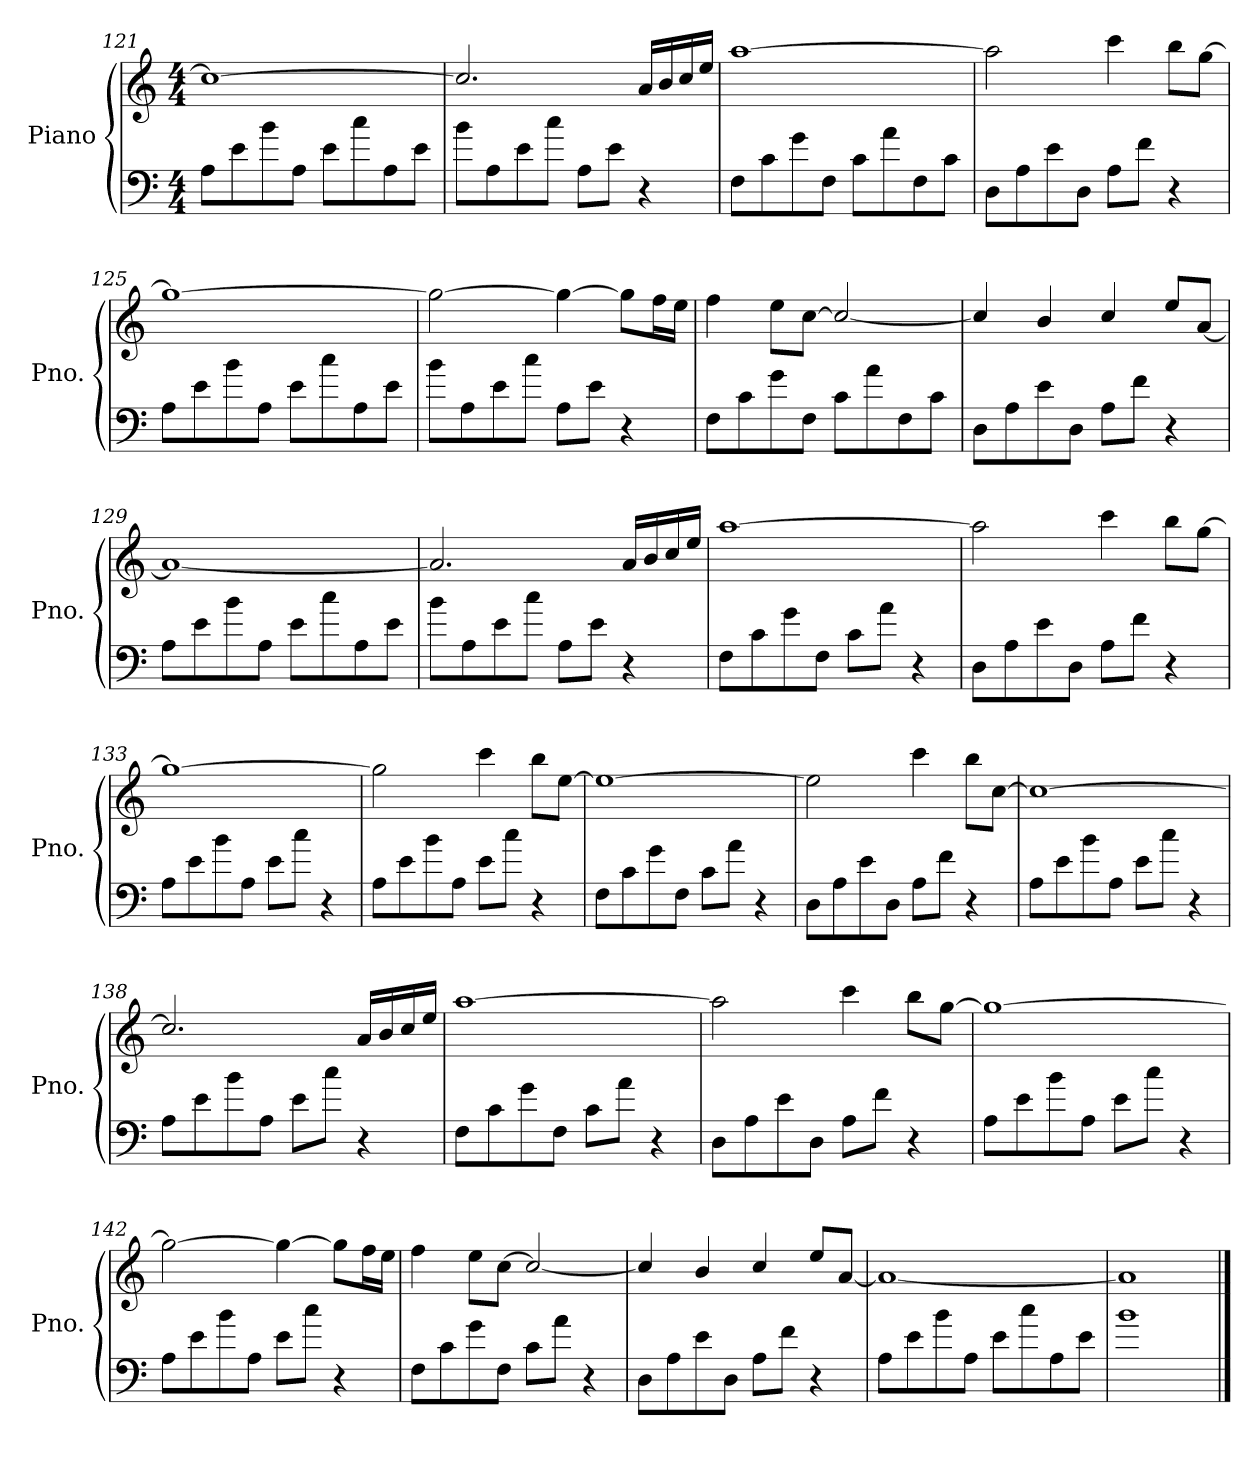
**kern	**kern
*part1	*part1
*staff2	*staff1
*I"Piano	*
*I'Pno.	*
*clefF4	*clefG2
*k[]	*k[]
*M4/4	*M4/4
=121	=121
8A\L	1cc_
8e\	.
8b\	.
8A\J	.
8e\L	.
8cc\	.
8A\	.
8e\J	.
=122	=122
8b\L	2.cc/]
8A\	.
8e\	.
8cc\J	.
8A\L	.
8e\J	.
4r	16a/LL
.	16b/
.	16cc/
.	16ee/JJ
=123	=123
8F\L	[1aa
8c\	.
8g\	.
8F\J	.
8c\L	.
8a\	.
8F\	.
8c\J	.
=124	=124
8D\L	2aa\]
8A\	.
8e\	.
8D\J	.
8A\L	4ccc\
8f\J	.
4r	8bb\L
.	[8gg\J
=125	=125
8A\L	1gg_
8e\	.
8b\	.
8A\J	.
8e\L	.
8cc\	.
8A\	.
8e\J	.
=126	=126
8b\L	2gg\_
8A\	.
8e\	.
8cc\J	.
8A\L	4gg\_
8e\J	.
4r	8gg\L]
.	16ff\L
.	16ee\JJ
=127	=127
8F\L	4ff\
8c\	.
8g\	8ee\L
8F\J	[8cc\J
8c\L	2cc/_
8a\	.
8F\	.
8c\J	.
=128	=128
8D\L	4cc/]
8A\	.
8e\	4b/
8D\J	.
8A\L	4cc/
8f\J	.
4r	8ee/L
.	[8a/J
=129	=129
8A\L	1a_
8e\	.
8b\	.
8A\J	.
8e\L	.
8cc\	.
8A\	.
8e\J	.
=130	=130
8b\L	2.a/]
8A\	.
8e\	.
8cc\J	.
8A\L	.
8e\J	.
4r	16a/LL
.	16b/
.	16cc/
.	16ee/JJ
=131	=131
8F\L	[1aa
8c\	.
8g\	.
8F\J	.
8c\L	.
8a\J	.
4r	.
=132	=132
8D\L	2aa\]
8A\	.
8e\	.
8D\J	.
8A\L	4ccc\
8f\J	.
4r	8bb\L
.	[8gg\J
=133	=133
8A\L	1gg_
8e\	.
8b\	.
8A\J	.
8e\L	.
8cc\J	.
4r	.
=134	=134
8A\L	2gg\]
8e\	.
8b\	.
8A\J	.
8e\L	4ccc\
8cc\J	.
4r	8bb\L
.	[8ee\J
=135	=135
8F\L	1ee_
8c\	.
8g\	.
8F\J	.
8c\L	.
8a\J	.
4r	.
=136	=136
8D\L	2ee\]
8A\	.
8e\	.
8D\J	.
8A\L	4ccc\
8f\J	.
4r	8bb\L
.	[8cc\J
=137	=137
8A\L	1cc_
8e\	.
8b\	.
8A\J	.
8e\L	.
8cc\J	.
4r	.
=138	=138
8A\L	2.cc/]
8e\	.
8b\	.
8A\J	.
8e\L	.
8cc\J	.
4r	16a/LL
.	16b/
.	16cc/
.	16ee/JJ
=139	=139
8F\L	[1aa
8c\	.
8g\	.
8F\J	.
8c\L	.
8a\J	.
4r	.
=140	=140
8D\L	2aa\]
8A\	.
8e\	.
8D\J	.
8A\L	4ccc\
8f\J	.
4r	8bb\L
.	[8gg\J
=141	=141
8A\L	1gg_
8e\	.
8b\	.
8A\J	.
8e\L	.
8cc\J	.
4r	.
=142	=142
8A\L	2gg\_
8e\	.
8b\	.
8A\J	.
8e\L	4gg\_
8cc\J	.
4r	8gg\L]
.	16ff\L
.	16ee\JJ
=143	=143
8F\L	4ff\
8c\	.
8g\	8ee\L
8F\J	[8cc\J
8c\L	2cc/_
8a\J	.
4r	.
=144	=144
8D\L	4cc/]
8A\	.
8e\	4b/
8D\J	.
8A\L	4cc/
8f\J	.
4r	8ee/L
.	[8a/J
=145	=145
8A\L	1a_
8e\	.
8b\	.
8A\J	.
8e\L	.
8cc\	.
8A\	.
8e\J	.
=146	=146
1b	1a]
==	==
*-	*-
